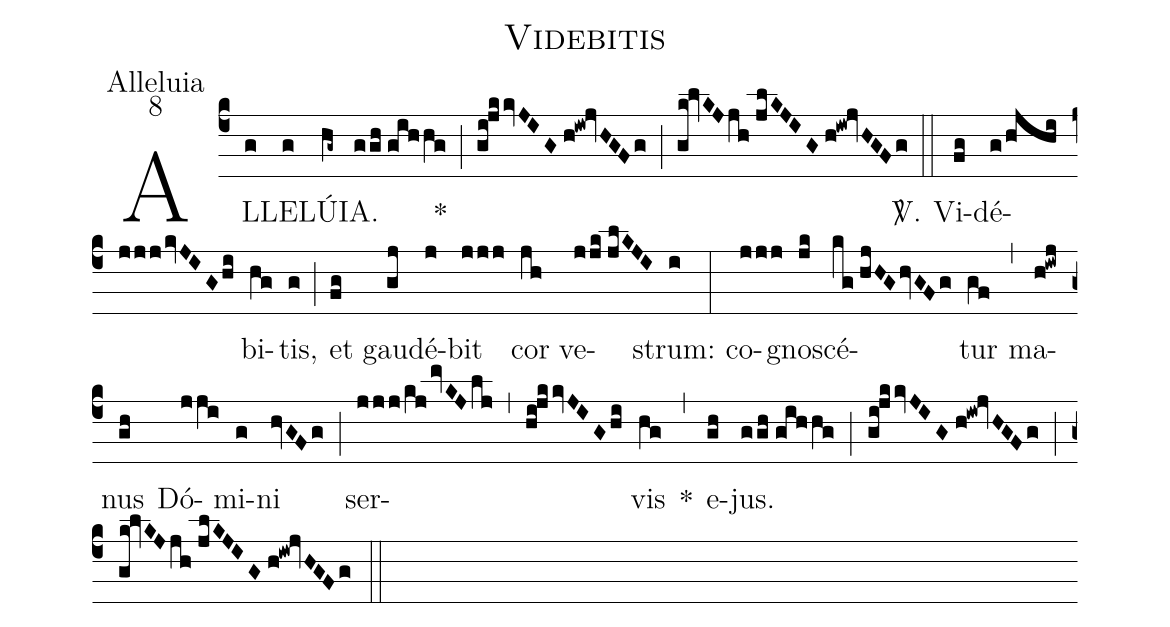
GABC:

name:Videbitis;
office-part:Alleluia;
mode:8;
%%
(c4) AL(g)LE(g)LÚ(hg~)IA.(ggh//gihhg) *(;) (gi!jkkvJIG//h!iw!jvHGFg) (;) (gk!lvKJ/jh//jlKJIG//h!iw!jvHGF/g) <sp>V/</sp>.(::) Vi(fg)dé(g/hjhi//jjj/kvJIG/hi)bi(hg)tis,(g) (;) et(fg) gau(gj)dé(j)bit(jjj) cor(jh) ve(jjk//jlKJI)strum:(i) (:) co(jjj)gno(jk)scé(kg//hjHG/hvGFg)tur(gf) (,) ma(h!iwj)nus(gh) Dó(jji)mi(g)ni(hvGFg) (;) ser(jjj/kj/mvKJ/lj,hi!jkkvJIG/hi)vis(hg) *(,) e(gh)jus.(ggh//gihhg) (;) (gi!jkkvJIG//h!iw!jvHGFg) (;) (gk!lvKJ/jh//jlKJIG//h!iw!jvHGFg) (::)
